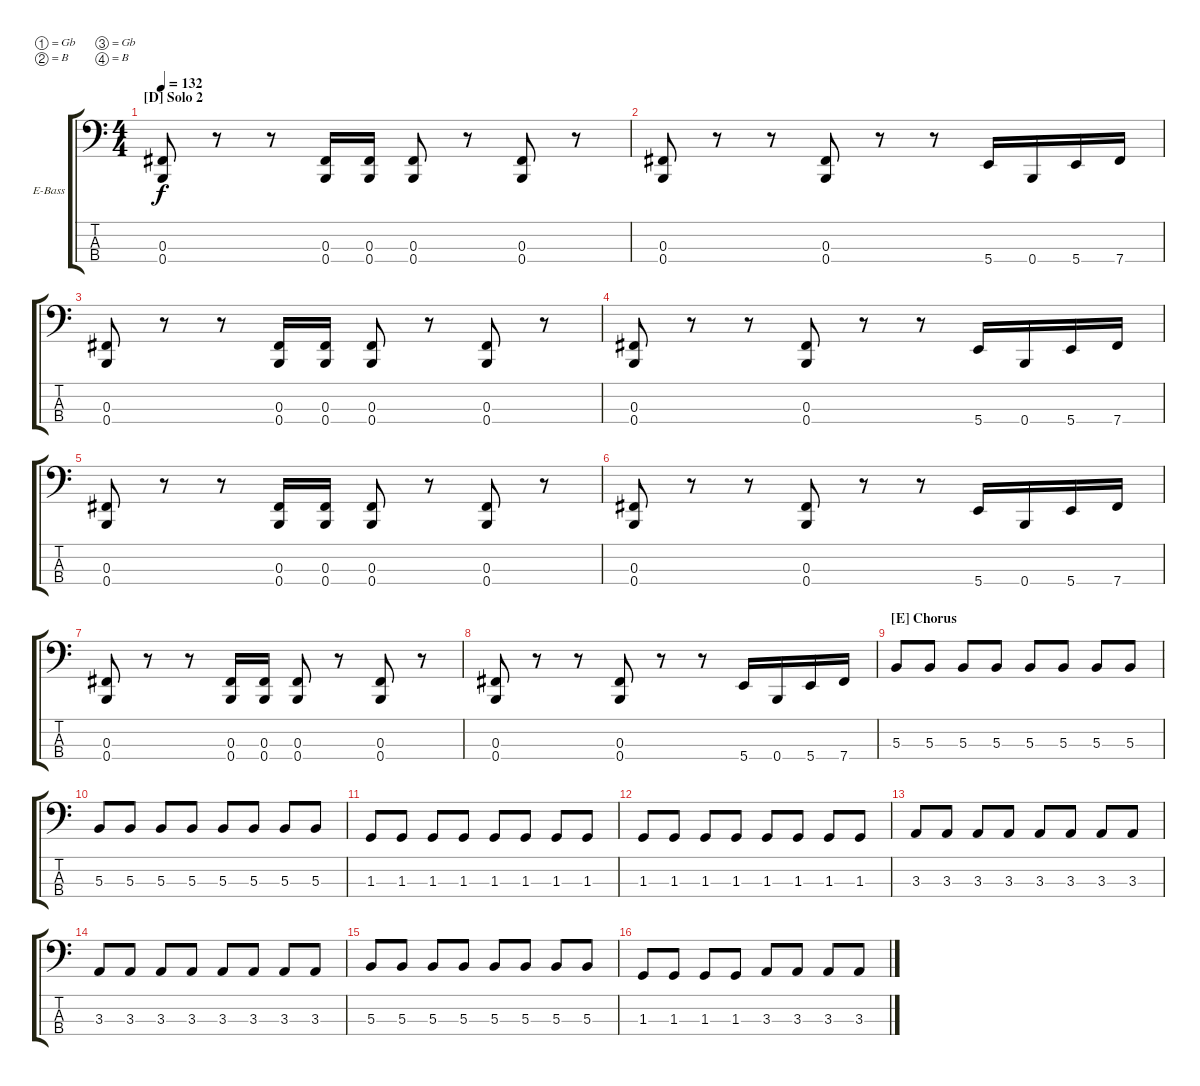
\bracketExtendMode groupsimilarinstruments
\firstSystemTrackNameOrientation horizontal
\otherSystemsTrackNameOrientation horizontal
\track ("Electric Bass" "E-Bass") {instrument electricbassfinger}
\staff {score tabs}
\tuning (Gb2 B1 Gb1 B0)
\ts (4 4)
\section ("D" "Solo 2")
\tempo 132
\clef f4
\ks c
(0.3 0.4).8{dy f} r.8 r.8 (0.3 0.4).16 (0.4 0.3).16 (0.3 0.4).8 r.8 (0.4 0.3).8 r.8 |
(0.3 0.4).8 r.8 r.8 (0.4 0.3).8 r.8 r.8 5.4.16 0.4.16 5.4.16 7.4.16 |
(0.3 0.4).8 r.8 r.8 (0.3 0.4).16 (0.4 0.3).16 (0.3 0.4).8 r.8 (0.4 0.3).8 r.8 |
(0.3 0.4).8 r.8 r.8 (0.4 0.3).8 r.8 r.8 5.4.16 0.4.16 5.4.16 7.4.16 |
(0.3 0.4).8 r.8 r.8 (0.3 0.4).16 (0.4 0.3).16 (0.3 0.4).8 r.8 (0.4 0.3).8 r.8 |
(0.3 0.4).8 r.8 r.8 (0.4 0.3).8 r.8 r.8 5.4.16 0.4.16 5.4.16 7.4.16 |
(0.3 0.4).8 r.8 r.8 (0.3 0.4).16 (0.4 0.3).16 (0.3 0.4).8 r.8 (0.4 0.3).8 r.8 |
(0.3 0.4).8 r.8 r.8 (0.4 0.3).8 r.8 r.8 5.4.16 0.4.16 5.4.16 7.4.16 |
\section ("E" "Chorus")
5.3.8 5.3.8 5.3.8 5.3.8 5.3.8 5.3.8 5.3.8 5.3.8 |
5.3.8 5.3.8 5.3.8 5.3.8 5.3.8 5.3.8 5.3.8 5.3.8 |
1.3.8 1.3.8 1.3.8 1.3.8 1.3.8 1.3.8 1.3.8 1.3.8 |
1.3.8 1.3.8 1.3.8 1.3.8 1.3.8 1.3.8 1.3.8 1.3.8 |
3.3.8 3.3.8 3.3.8 3.3.8 3.3.8 3.3.8 3.3.8 3.3.8 |
3.3.8 3.3.8 3.3.8 3.3.8 3.3.8 3.3.8 3.3.8 3.3.8 |
5.3.8 5.3.8 5.3.8 5.3.8 5.3.8 5.3.8 5.3.8 5.3.8 |
1.3.8 1.3.8 1.3.8 1.3.8 3.3.8 3.3.8 3.3.8 3.3.8
